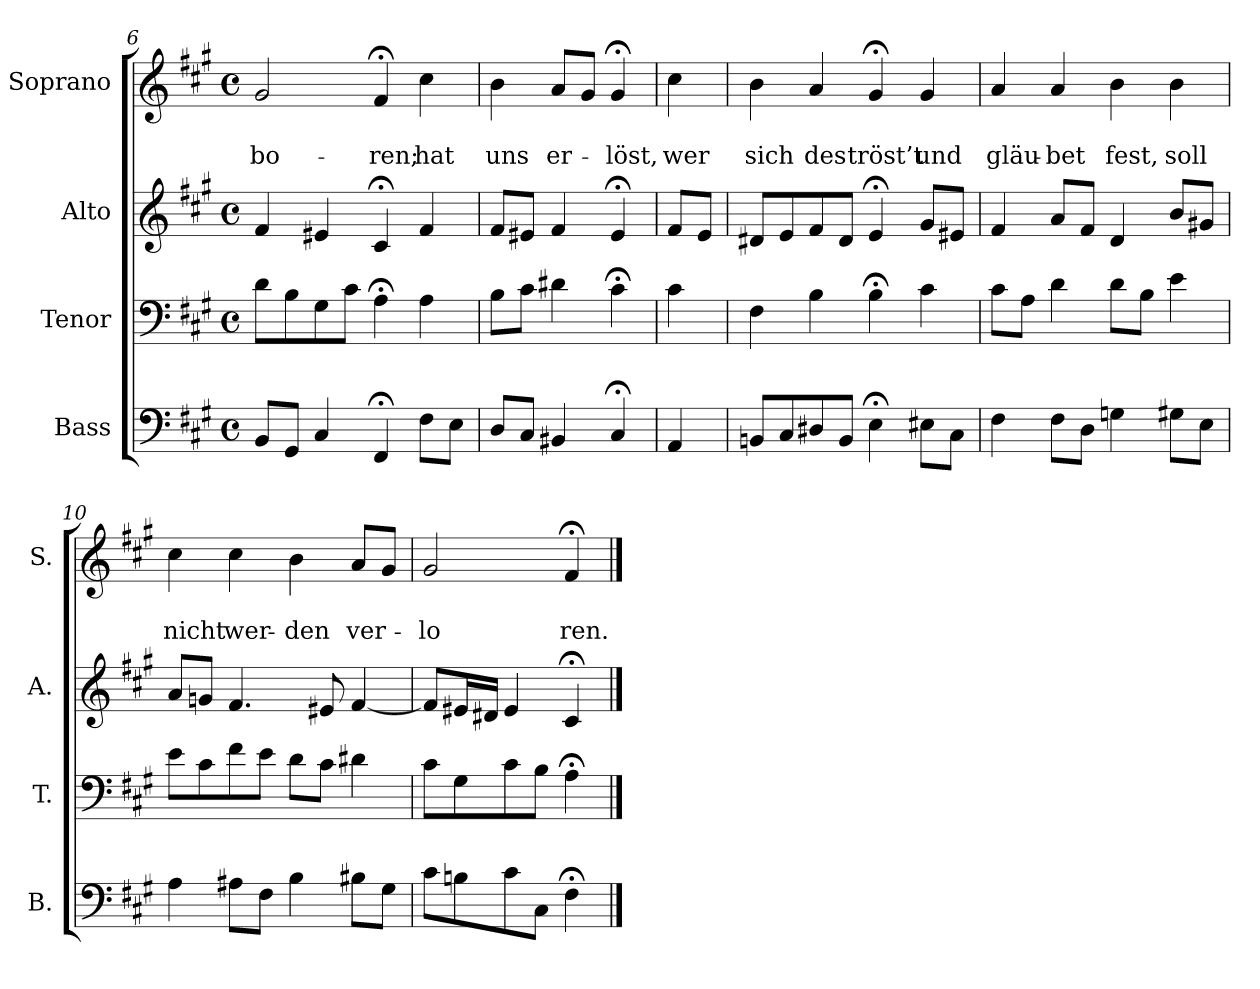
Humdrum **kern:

**kern	**kern	**kern	**kern	**text	**text
*part4	*part3	*part2	*part1	*part1	*part1
*staff4	*staff3	*staff2	*staff1	*staff1	*staff1
*I"Bass	*I"Tenor	*I"Alto	*I"Soprano	*	*
*I'B.	*I'T.	*I'A.	*I'S.	*	*
*clefF4	*clefF4	*clefG2	*clefG2	*	*
*k[f#c#g#]	*k[f#c#g#]	*k[f#c#g#]	*k[f#c#g#]	*	*
*f#:	*f#:	*f#:	*f#:	*	*
*M4/4	*M4/4	*M4/4	*M4/4	*	*
*met(c)	*met(c)	*met(c)	*met(c)	*	*
=6	=6	=6	=6	=6	=6
8BB/L	8d\L	4f#/	2g#/	.	-bo-
8GG#/J	8B\	.	.	.	.
4C#/	8G#\	4e#X/	.	.	.
.	8c#\J	.	.	.	.
4FF#;</	4A;<\	4c#;</	4f#;</	.	-ren;
8F#\L	4A\	4f#/	4cc#\	.	hat
8E\J	.	.	.	.	.
=7	=7	=7	=7	=7	=7
8D/L	8B\L	8f#/L	4b\	.	uns
8C#/J	8c#\J	8e#X/J	.	.	.
4BB#X/	4d#X\	4f#/	8a/L	.	er-
.	.	.	8g#/J	.	.
4C#;</	4c#;<\	4e#;</	4g#;</	.	-löst,
!!LO:PB:g=z
=7a	=7a	=7a	=7a	=7a	=7a
4AA/	4c#\	8f#/L	4cc#\	.	wer
.	.	8e/J	.	.	.
=8	=8	=8	=8	=8	=8
8BBn/L	4F#\	8d#X/L	4b\	.	sich
8C#/	.	8e/	.	.	.
8D#X/	4B\	8f#/	4a/	.	des
8BB/J	.	8d#/J	.	.	.
4E;<\	4B;<\	4e;</	4g#;</	.	tröst’t
8E#X\L	4c#\	8g#/L	4g#/	.	und
8C#\J	.	8e#X/J	.	.	.
=9	=9	=9	=9	=9	=9
4F#\	8c#\L	4f#/	4a/	.	gläu-
.	8A\J	.	.	.	.
8F#\L	4d\	8a/L	4a/	.	-bet
8D\J	.	8f#/J	.	.	.
4Gn\	8d\L	4d/	4b\	.	fest,
.	8B\J	.	.	.	.
8G#X\L	4e\	8b/L	4b\	.	soll
8E\J	.	8g#X/J	.	.	.
=10	=10	=10	=10	=10	=10
4A\	8e\L	8a/L	4cc#\	.	nicht
.	8c#\	8gn/J	.	.	.
8A#X\L	8f#\	4.f#/	4cc#\	.	wer-
8F#\J	8e\J	.	.	.	.
4B\	8d\L	.	4b\	.	-den
.	8c#\J	8e#X/	.	.	.
8B#X\L	4d#X\	[4f#/	8a/L	.	ver-
8G#\J	.	.	8g#/J	.	.
=11	=11	=11	=11	=11	=11
8c#\L	8c#\L	8f#/L]	2g#/	.	-lo
8Bn\	8G#\	16e#X/L	.	.	.
.	.	16d#X/JJ	.	.	.
8c#\	8c#\	4e#/	.	.	.
8C#\J	8B\J	.	.	.	.
4F#;<\	4A;<\	4c#;</	4f#;</	.	ren.
==	==	==	==	==	==
*-	*-	*-	*-	*-	*-
